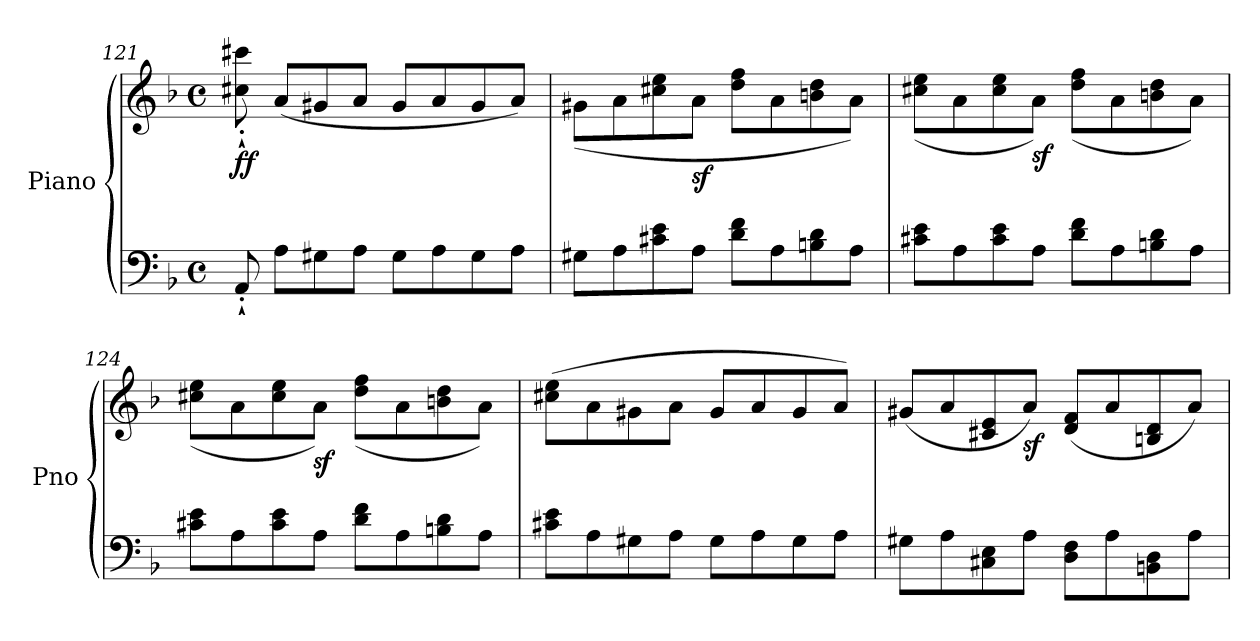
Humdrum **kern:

**kern	**kern	**dynam
*part1	*part1	*part1
*staff2	*staff1	*staff1/2
*I"Piano	*	*
*I'Pno	*	*
!!LO:LB:g=z
*clefF4	*clefG2	*
*k[b-]	*k[b-]	*
*M4/4	*M4/4	*
*met(c)	*met(c)	*
=121	=121	=121
*^	*^	*
!	!	!	!	!LO:DY:b
1ryy	8AA'`/	1ryy	8cc#X\'` 8ccc#X\'`	ff
.	8A\L	.	(<8a/L	.
.	8G#X\	.	8g#X/	.
.	8A\J	.	8a/J	.
.	8G#\L	.	8g#/L	.
.	8A\	.	8a/	.
.	8G#\	.	8g#/	.
.	8A\J	.	8a/J)	.
=122	=122	=122	=122	=122
1ryy	8G#X\L	1ryy	(>8g#X\L	.
.	8A\	.	8a\	.
.	8c#X\ 8e\	.	8cc#X\ 8ee\	.
!	!	!	!	!LO:DY:b
.	8A\J	.	8a\J	sf
.	8d\ 8f\L	.	8dd\ 8ff\L	.
.	8A\	.	8a\	.
.	8Bn\ 8d\	.	8bn\ 8dd\	.
.	8A\J	.	8a\J)	.
=123	=123	=123	=123	=123
1ryy	8c#X\ 8e\L	1ryy	(>8cc#X\ 8ee\L	.
.	8A\	.	8a\	.
.	8c#\ 8e\	.	8cc#\ 8ee\	.
!	!	!	!	!LO:DY:b
.	8A\J	.	8a\J)	sf
.	8d\ 8f\L	.	(>8dd\ 8ff\L	.
.	8A\	.	8a\	.
.	8Bn\ 8d\	.	8bn\ 8dd\	.
.	8A\J	.	8a\J)	.
=124	=124	=124	=124	=124
1ryy	8c#X\ 8e\L	1ryy	(>8cc#X\ 8ee\L	.
.	8A\	.	8a\	.
.	8c#\ 8e\	.	8cc#\ 8ee\	.
!	!	!	!	!LO:DY:b
.	8A\J	.	8a\J)	sf
.	8d\ 8f\L	.	(>8dd\ 8ff\L	.
.	8A\	.	8a\	.
.	8Bn\ 8d\	.	8bn\ 8dd\	.
.	8A\J	.	8a\J)	.
!!LO:LB:g=z	!!
=125	=125	=125	=125	=125
1ryy	8c#X\ 8e\L	1ryy	(>8cc#X\ 8ee\L	.
.	8A\	.	8a\	.
.	8G#X\	.	8g#X\	.
.	8A\J	.	8a\J	.
.	8G#\L	.	8g#/L	.
.	8A\	.	8a/	.
.	8G#\	.	8g#/	.
.	8A\J	.	8a/J)	.
=126	=126	=126	=126	=126
1ryy	8G#X\L	1ryy	(<8g#X/L	.
.	8A\	.	8a/	.
.	8C#X\ 8E\	.	8c#X/ 8e/	.
!	!	!	!	!LO:DY:b
.	8A\J	.	8a/J)	sf
.	8D\ 8F\L	.	(<8d/ 8f/L	.
.	8A\	.	8a/	.
.	8BBn\ 8D\	.	8Bn/ 8d/	.
.	8A\J	.	8a/J)	.
*v	*v	*	*	*
*	*v	*v	*
=	=	=
*-	*-	*-
